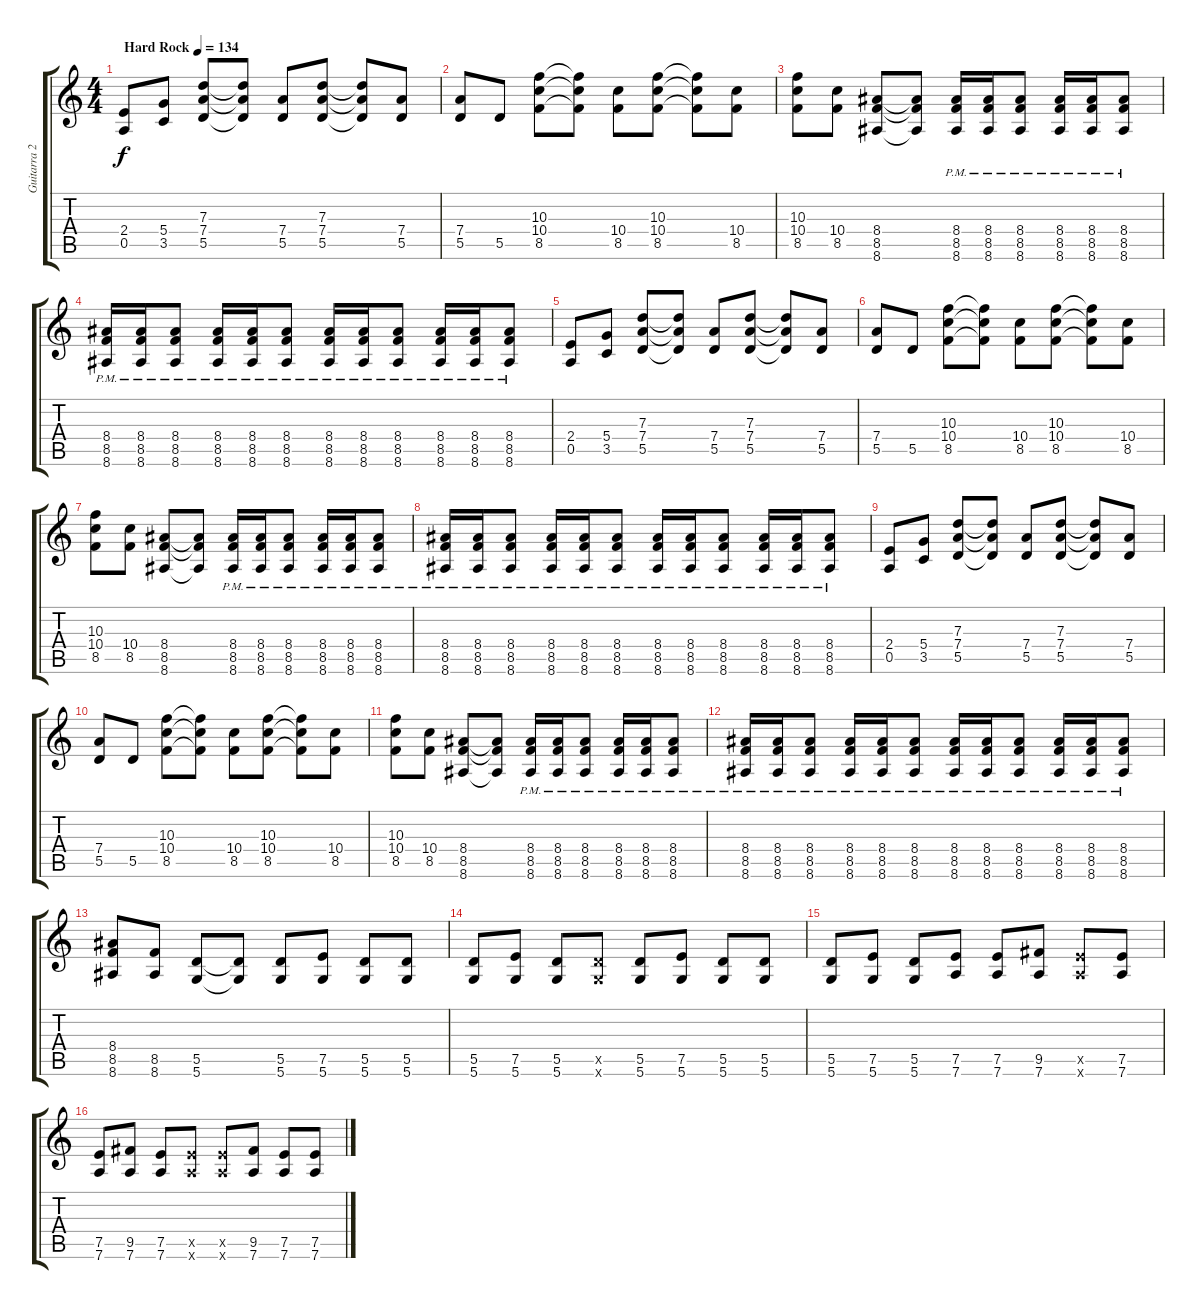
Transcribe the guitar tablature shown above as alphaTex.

\track ("Guitarra 2 [Brad Whitford]" "Guitarra 2") {instrument distortionguitar}
\staff {score tabs}
\tuning (E4 B3 G3 D3 A2 D2) {hide}
\ts (4 4)
\tempo (134 "Hard Rock")
\clef g2
\ks c
(2.4 0.5).8{dy f instrument distortionguitar} (5.4 3.5).8 (7.3 7.4 5.5).8 (7.3{t} 7.4{t} 5.5{t}).8 (7.4 5.5).8 (7.3 7.4 5.5).8 (7.3{t} 7.4{t} 5.5{t}).8 (7.4 5.5).8 |
(7.4 5.5).8 5.5.8 (10.3 10.4 8.5).8 (10.3{t} 10.4{t} 8.5{t}).8 (10.4 8.5).8 (10.3 10.4 8.5).8 (10.3{t} 10.4{t} 8.5{t}).8 (10.4 8.5).8 |
(10.3 10.4 8.5).8 (10.4 8.5).8 (8.4 8.5 8.6).8 (8.4{t} 8.5{t} 8.6{t}).8 (8.4{pm} 8.5{pm} 8.6{pm}).16 (8.4{pm} 8.5{pm} 8.6{pm}).16 (8.4{pm} 8.5{pm} 8.6{pm}).8 (8.4{pm} 8.5{pm} 8.6{pm}).16 (8.4{pm} 8.5{pm} 8.6{pm}).16 (8.4{pm} 8.5{pm} 8.6{pm}).8 |
(8.4{pm} 8.5{pm} 8.6{pm}).16 (8.4{pm} 8.5 8.6{pm}).16 (8.4{pm} 8.5{pm} 8.6{pm}).8 (8.4{pm} 8.5 8.6{pm}).16 (8.4{pm} 8.5{pm} 8.6{pm}).16 (8.4{pm} 8.5{pm} 8.6{pm}).8 (8.4{pm} 8.5{pm} 8.6{pm}).16 (8.4{pm} 8.5{pm} 8.6{pm}).16 (8.4{pm} 8.5{pm} 8.6{pm}).8 (8.4{pm} 8.5{pm} 8.6{pm}).16 (8.4{pm} 8.5{pm} 8.6{pm}).16 (8.4{pm} 8.5{pm} 8.6{pm}).8 |
(2.4 0.5).8 (5.4 3.5).8 (7.3 7.4 5.5).8 (7.3{t} 7.4{t} 5.5{t}).8 (7.4 5.5).8 (7.3 7.4 5.5).8 (7.3{t} 7.4{t} 5.5{t}).8 (7.4 5.5).8 |
(7.4 5.5).8 5.5.8 (10.3 10.4 8.5).8 (10.3{t} 10.4{t} 8.5{t}).8 (10.4 8.5).8 (10.3 10.4 8.5).8 (10.3{t} 10.4{t} 8.5{t}).8 (10.4 8.5).8 |
(10.3 10.4 8.5).8 (10.4 8.5).8 (8.4 8.5 8.6).8 (8.4{t} 8.5{t} 8.6{t}).8 (8.4{pm} 8.5{pm} 8.6{pm}).16 (8.4{pm} 8.5{pm} 8.6{pm}).16 (8.4{pm} 8.5{pm} 8.6{pm}).8 (8.4{pm} 8.5{pm} 8.6{pm}).16 (8.4{pm} 8.5{pm} 8.6{pm}).16 (8.4{pm} 8.5{pm} 8.6{pm}).8 |
(8.4{pm} 8.5{pm} 8.6{pm}).16 (8.4{pm} 8.5 8.6{pm}).16 (8.4{pm} 8.5{pm} 8.6{pm}).8 (8.4{pm} 8.5 8.6{pm}).16 (8.4{pm} 8.5{pm} 8.6{pm}).16 (8.4{pm} 8.5{pm} 8.6{pm}).8 (8.4{pm} 8.5{pm} 8.6{pm}).16 (8.4{pm} 8.5{pm} 8.6{pm}).16 (8.4{pm} 8.5{pm} 8.6{pm}).8 (8.4{pm} 8.5{pm} 8.6{pm}).16 (8.4{pm} 8.5{pm} 8.6{pm}).16 (8.4{pm} 8.5{pm} 8.6{pm}).8 |
(2.4 0.5).8 (5.4 3.5).8 (7.3 7.4 5.5).8 (7.3{t} 7.4{t} 5.5{t}).8 (7.4 5.5).8 (7.3 7.4 5.5).8 (7.3{t} 7.4{t} 5.5{t}).8 (7.4 5.5).8 |
(7.4 5.5).8 5.5.8 (10.3 10.4 8.5).8 (10.3{t} 10.4{t} 8.5{t}).8 (10.4 8.5).8 (10.3 10.4 8.5).8 (10.3{t} 10.4{t} 8.5{t}).8 (10.4 8.5).8 |
(10.3 10.4 8.5).8 (10.4 8.5).8 (8.4 8.5 8.6).8 (8.4{t} 8.5{t} 8.6{t}).8 (8.4{pm} 8.5{pm} 8.6{pm}).16 (8.4{pm} 8.5{pm} 8.6{pm}).16 (8.4{pm} 8.5{pm} 8.6{pm}).8 (8.4{pm} 8.5{pm} 8.6{pm}).16 (8.4{pm} 8.5{pm} 8.6{pm}).16 (8.4{pm} 8.5{pm} 8.6{pm}).8 |
(8.4{pm} 8.5{pm} 8.6{pm}).16 (8.4{pm} 8.5 8.6{pm}).16 (8.4{pm} 8.5{pm} 8.6{pm}).8 (8.4{pm} 8.5 8.6{pm}).16 (8.4{pm} 8.5{pm} 8.6{pm}).16 (8.4{pm} 8.5{pm} 8.6{pm}).8 (8.4{pm} 8.5{pm} 8.6{pm}).16 (8.4{pm} 8.5{pm} 8.6{pm}).16 (8.4{pm} 8.5{pm} 8.6{pm}).8 (8.4{pm} 8.5{pm} 8.6{pm}).16 (8.4{pm} 8.5{pm} 8.6{pm}).16 (8.4{pm} 8.5{pm} 8.6{pm}).8 |
(8.4 8.5 8.6).8 (8.5 8.6).8 (5.5 5.6).8 (5.5{t} 5.6{t}).8 (5.5 5.6).8 (7.5 5.6).8 (5.5 5.6).8 (5.5 5.6).8 |
(5.5 5.6).8 (7.5 5.6).8 (5.5 5.6).8 (5.5{x} 5.6{x}).8 (5.5 5.6).8 (7.5 5.6).8 (5.5 5.6).8 (5.5 5.6).8 |
(5.5 5.6).8 (7.5 5.6).8 (5.5 5.6).8 (7.5 7.6).8 (7.5 7.6).8 (9.5 7.6).8 (7.5{x} 7.6{x}).8 (7.5 7.6).8 |
(7.5 7.6).8 (9.5 7.6).8 (7.5 7.6).8 (7.5{x} 7.6{x}).8 (7.5{x} 7.6{x}).8 (9.5 7.6).8 (7.5 7.6).8 (7.5 7.6).8
